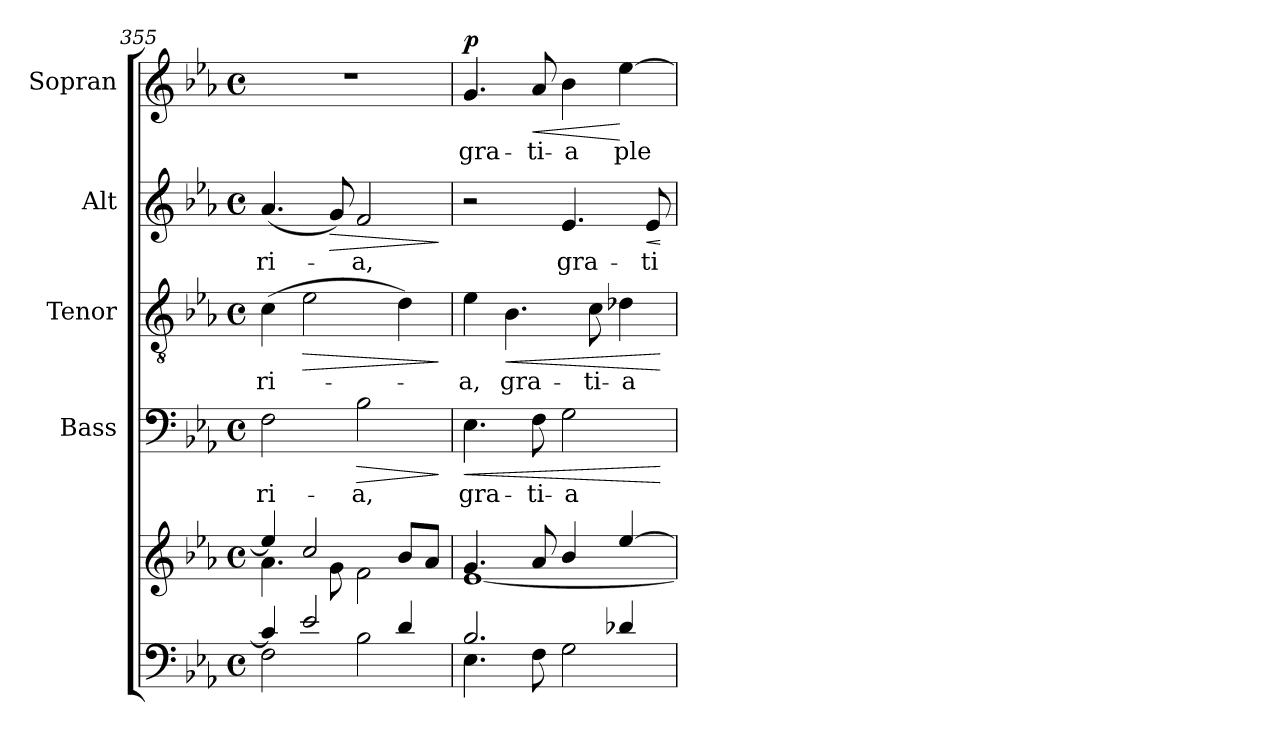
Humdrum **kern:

**kern	**kern	**kern	**text	**dynam	**kern	**text	**dynam	**kern	**text	**dynam	**kern	**text	**dynam
*part5	*part5	*part4	*part4	*part4	*part3	*part3	*part3	*part2	*part2	*part2	*part1	*part1	*part1
*staff6	*staff5	*staff4	*staff4	*staff4	*staff3	*staff3	*staff3	*staff2	*staff2	*staff2	*staff1	*staff1	*staff1
*	*	*I"Bass	*	*	*I"Tenor	*	*	*I"Alt	*	*	*I"Sopran	*	*
*	*	*I'B.	*	*	*I'T.	*	*	*I'A.	*	*	*I'S.	*	*
*clefF4	*clefG2	*clefF4	*	*	*clefGv2	*	*	*clefG2	*	*	*clefG2	*	*
*k[b-e-a-]	*k[b-e-a-]	*k[b-e-a-]	*	*	*k[b-e-a-]	*	*	*k[b-e-a-]	*	*	*k[b-e-a-]	*	*
*E-:	*E-:	*E-:	*	*	*E-:	*	*	*E-:	*	*	*E-:	*	*
*M4/4	*M4/4	*M4/4	*	*	*M4/4	*	*	*M4/4	*	*	*M4/4	*	*
*met(c)	*met(c)	*met(c)	*	*	*met(c)	*	*	*met(c)	*	*	*met(c)	*	*
=355	=355	=355	=355	=355	=355	=355	=355	=355	=355	=355	=355	=355	=355
*^	*^	*	*	*	*	*	*	*	*	*	*	*	*
!	!	!	!	!	!LO:LY:b	!	!	!LO:LY:b	!	!	!LO:LY:b	!	!	!	!
4c/]	2F\	4ee-/]	4.a-\	2F\	-ri-	.	(>4c\	-ri-	.	(<4.a-/	-ri-	.	1r	.	.
!	!	!	!	!	!	!	!	!	!LO:HP:b	!	!	!	!	!	!
2e-/	.	2cc/	.	.	.	.	2e-\	.	>	.	.	.	.	.	.
!	!	!	!	!	!	!	!	!	!	!	!	!LO:HP:b	!	!	!
.	.	.	8g\	.	.	.	.	.	.	8g/)	.	>	.	.	.
!	!	!	!	!	!LO:LY:b	!LO:HP:b	!	!	!	!	!LO:LY:b	!	!	!	!
.	2B-\	.	2f\	2B-\	-a,	>	.	.	.	2f/	-a,	.	.	.	.
4d/	.	8b-/L	.	.	.	.	4d\)	.	.	.	.	.	.	.	.
.	.	8a-/J	.	.	.	.	.	.	.	.	.	.	.	.	.
*v	*v	*	*	*	*	*	*	*	*	*	*	*	*	*	*
*	*v	*v	*	*	*	*	*	*	*	*	*	*	*	*
.	.	.	.	]	.	.	]	.	.	]	.	.	.
=356	=356	=356	=356	=356	=356	=356	=356	=356	=356	=356	=356	=356	=356
*^	*^	*	*	*	*	*	*	*	*	*	*	*	*
!	!	!	!	!	!LO:LY:b	!LO:HP:b	!	!LO:LY:b	!	!	!	!	!	!LO:LY:b	!LO:DY:a
2.B-/	4.E-\	4.g/	[<1e-	4.E-\	gra-	<	4e-\	-a,	.	2r	.	.	4.g/	gra-	p
!	!	!	!	!	!	!	!	!LO:LY:b	!LO:HP:b	!	!	!	!	!	!
.	.	.	.	.	.	.	4.B-\	gra-	<	.	.	.	.	.	.
!	!	!	!	!	!LO:LY:b	!	!	!	!	!	!	!	!	!LO:LY:b	!LO:HP:b
.	8F\	8a-/	.	8F\	-ti-	.	.	.	.	.	.	.	8a-/	-ti-	<
!	!	!	!	!	!LO:LY:b	!	!	!	!	!	!LO:LY:b	!	!	!LO:LY:b	!
.	2G\	4b-/	.	2G\	-a	.	.	.	.	4.e-/	gra-	.	4b-\	-a	.
!	!	!	!	!	!	!	!	!LO:LY:b	!	!	!	!	!	!	!
.	.	.	.	.	.	.	8c\	-ti-	.	.	.	.	.	.	.
!	!	!	!	!	!	!	!	!LO:LY:b	!	!	!	!	!	!LO:LY:b	!
4d-X/	.	[>4ee-/	.	.	.	.	4d-X\	-a	.	.	.	.	[4ee-\	ple-	[
!	!	!	!	!	!	!	!	!	!	!	!LO:LY:b	!LO:HP:b	!	!	!
.	.	.	.	.	.	.	.	.	.	8e-/	-ti-	<	.	.	.
*v	*v	*	*	*	*	*	*	*	*	*	*	*	*	*	*
*	*v	*v	*	*	*	*	*	*	*	*	*	*	*	*
.	.	.	.	[	.	.	[	.	.	[	.	.	.
=	=	=	=	=	=	=	=	=	=	=	=	=	=
*-	*-	*-	*-	*-	*-	*-	*-	*-	*-	*-	*-	*-	*-
